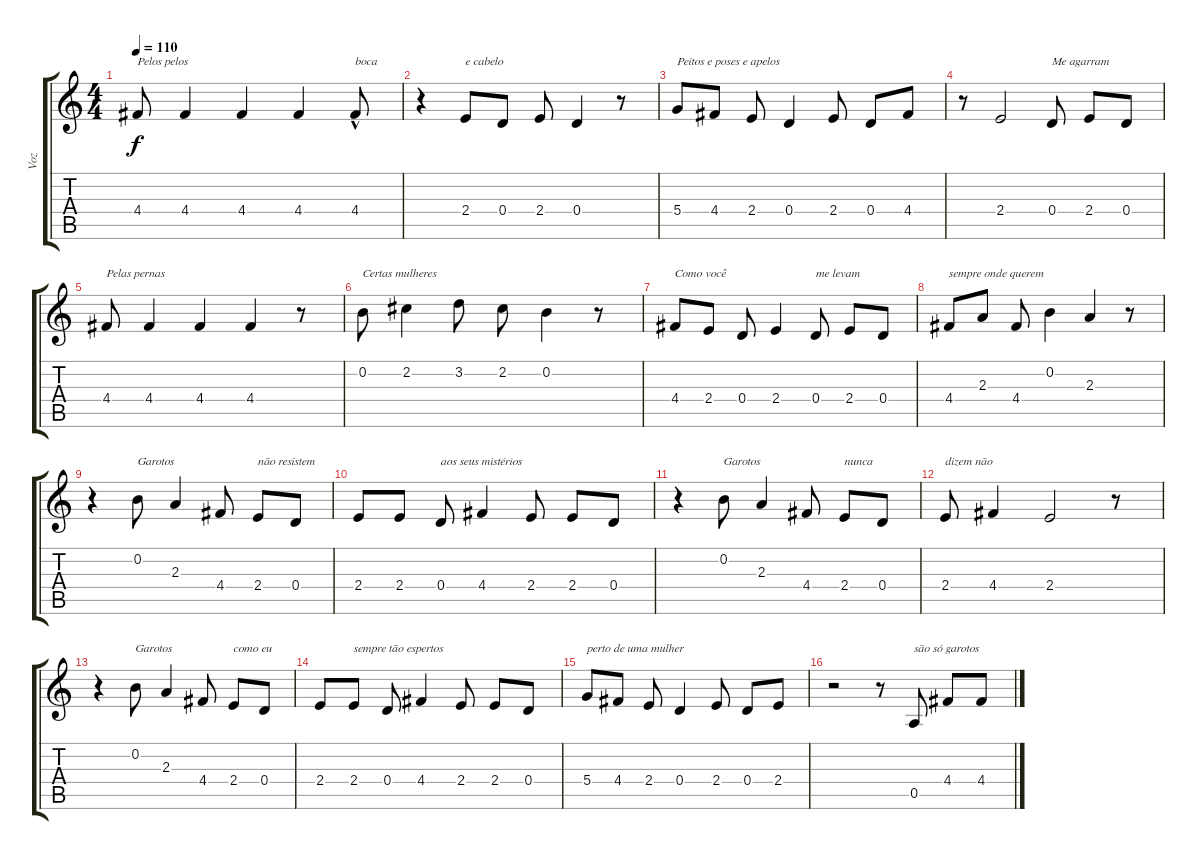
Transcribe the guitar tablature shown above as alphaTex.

\track ("Voz" "Voz") {instrument contrabass}
\staff {score tabs}
\tuning (E4 B3 G3 D3 A2 E2) {hide}
\ts (4 4)
\tempo 110
\clef g2
\ks c
4.4.8{txt "Pelos pelos" dy f} 4.4.4 4.4.4 4.4.4 4.4{hac}.8{txt "boca"} |
r.4 2.4.8{txt "e cabelo"} 0.4.8 2.4.8 0.4.4 r.8 |
5.4.8{txt "Peitos e poses e apelos"} 4.4.8 2.4.8 0.4.4 2.4.8 0.4.8 4.4.8 |
r.8 2.4.2 0.4.8{txt "Me agarram"} 2.4.8 0.4.8 |
4.4.8{txt "Pelas pernas"} 4.4.4 4.4.4 4.4.4 r.8 |
0.2.8{txt "Certas mulheres"} 2.2.4 3.2.8 2.2.8 0.2.4 r.8 |
4.4.8{txt "Como você"} 2.4.8 0.4.8 2.4.4 0.4.8{txt "me levam"} 2.4.8 0.4.8 |
4.4.8{txt "sempre onde querem"} 2.3.8 4.4.8 0.2.4 2.3.4 r.8 |
r.4 0.2.8{txt "Garotos"} 2.3.4 4.4.8 2.4.8{txt "não resistem"} 0.4.8 |
2.4.8 2.4.8 0.4.8{txt "aos seus mistérios"} 4.4.4 2.4.8 2.4.8 0.4.8 |
r.4 0.2.8{txt "Garotos"} 2.3.4 4.4.8 2.4.8{txt "nunca"} 0.4.8 |
2.4.8{txt "dizem não"} 4.4.4 2.4.2 r.8 |
r.4 0.2.8{txt "Garotos"} 2.3.4 4.4.8 2.4.8{txt "como eu"} 0.4.8 |
2.4.8 2.4.8{txt "sempre tão espertos"} 0.4.8 4.4.4 2.4.8 2.4.8 0.4.8 |
5.4.8{txt "perto de uma mulher"} 4.4.8 2.4.8 0.4.4 2.4.8 0.4.8 2.4.8 |
r.2 r.8 0.5.8{txt "são só garotos"} 4.4.8 4.4.8
